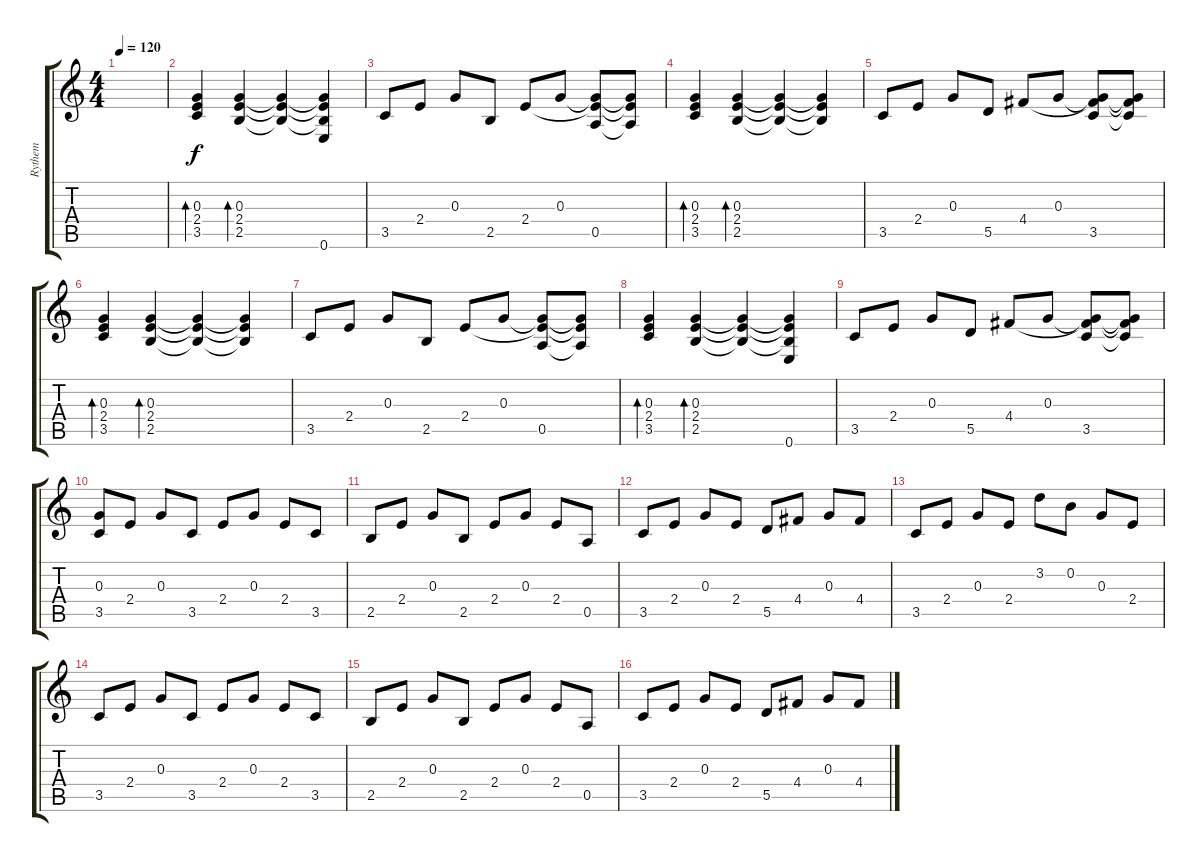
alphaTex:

\track ("Rythem" "Rythem") {instrument acousticguitarsteel}
\staff {score tabs}
\tuning (E4 B3 G3 D3 A2 E2) {hide}
\ts (4 4)
\tempo 120
\clef g2
\ks c
|
(0.3 2.4 3.5).4{bd 120} (0.3 2.4 2.5).4{bd 120} (0.3{t} 2.4{t} 2.5{t}).4 (0.3{t} 2.4{t} 2.5{t} 0.6).4 |
3.5.8 2.4.8 0.3.8 2.5.8 2.4.8 0.3.8 (0.3{t} 2.4{t} 0.5).8 (0.3{t} 2.4{t} 0.5{t}).8 |
(0.3 2.4 3.5).4{bd 120} (0.3 2.4 2.5).4{bd 120} (0.3{t} 2.4{t} 2.5{t}).4 (0.3{t} 2.4{t} 2.5{t}).4 |
3.5.8 2.4.8 0.3.8 5.5.8 4.4.8 0.3.8 (0.3{t} 4.4{t} 3.5).8 (0.3{t} 4.4{t} 3.5{t}).8 |
(0.3 2.4 3.5).4{bd 120} (0.3 2.4 2.5).4{bd 120} (0.3{t} 2.4{t} 2.5{t}).4 (0.3{t} 2.4{t} 2.5{t}).4 |
3.5.8 2.4.8 0.3.8 2.5.8 2.4.8 0.3.8 (0.3{t} 2.4{t} 0.5).8 (0.3{t} 2.4{t} 0.5{t}).8 |
(0.3 2.4 3.5).4{bd 120} (0.3 2.4 2.5).4{bd 120} (0.3{t} 2.4{t} 2.5{t}).4 (0.3{t} 2.4{t} 2.5{t} 0.6).4 |
3.5.8 2.4.8 0.3.8 5.5.8 4.4.8 0.3.8 (0.3{t} 4.4{t} 3.5).8 (0.3{t} 4.4{t} 3.5{t}).8 |
(0.3 3.5).8 2.4.8 0.3.8 3.5.8 2.4.8 0.3.8 2.4.8 3.5.8 |
2.5.8 2.4.8 0.3.8 2.5.8 2.4.8 0.3.8 2.4.8 0.5.8 |
3.5.8 2.4.8 0.3.8 2.4.8 5.5.8 4.4.8 0.3.8 4.4.8 |
3.5.8 2.4.8 0.3.8 2.4.8 3.2.8 0.2.8 0.3.8 2.4.8 |
3.5.8 2.4.8 0.3.8 3.5.8 2.4.8 0.3.8 2.4.8 3.5.8 |
2.5.8 2.4.8 0.3.8 2.5.8 2.4.8 0.3.8 2.4.8 0.5.8 |
3.5.8 2.4.8 0.3.8 2.4.8 5.5.8 4.4.8 0.3.8 4.4.8
